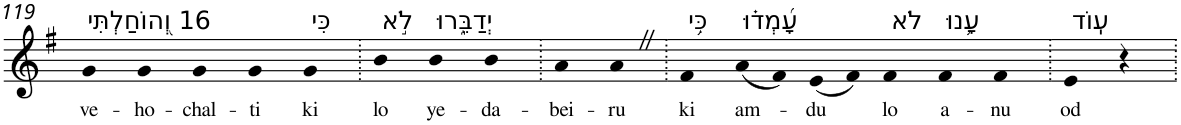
**kern	**text
*part1	*part1
*staff1	*staff1
*I"Piano	*
*I'Pno	*
!!LO:PB:g=z
*clefG2	*
*k[f#]	*
*G:	*
=119	=119
!LO:TX:a:t=16 וְ֭הוֹחַלְתִּי	!
!	!LO:LY:b
4g	ve-
!	!LO:LY:b
4g	-ho-
!	!LO:LY:b
4g	-chal-
!	!LO:LY:b
4g	-ti
!LO:TX:a:t=כִּי	!
!	!LO:LY:b
4g	ki
=120.	=120.
!LO:TX:a:t=לֹ֣א	!
!	!LO:LY:b
4b	lo
!LO:TX:a:t=יְדַבֵּ֑רוּ	!
!	!LO:LY:b
4b	ye-
!	!LO:LY:b
4b	-da-
=121.	=121.
!	!LO:LY:b
4a	-bei-
!	!LO:LY:b
4aZ	-ru
=122.	=122.
!LO:TX:a:t=כִּ֥י	!
!	!LO:LY:b
4f#	ki
!LO:TX:a:t=עָ֝מְד֗וּ	!
!	!LO:LY:b
(8a	am-
8f#)	.
!	!LO:LY:b
(8e	-du
8f#)	.
!LO:TX:a:t=לֹא	!
!	!LO:LY:b
4f#	lo
!LO:TX:a:t=עָ֥נוּ	!
!	!LO:LY:b
4f#	a-
!	!LO:LY:b
4f#	-nu
=123.	=123.
!LO:TX:a:t=עֽוֹד	!
!	!LO:LY:b
4e	od
4r	.
=.	=.
*-	*-
